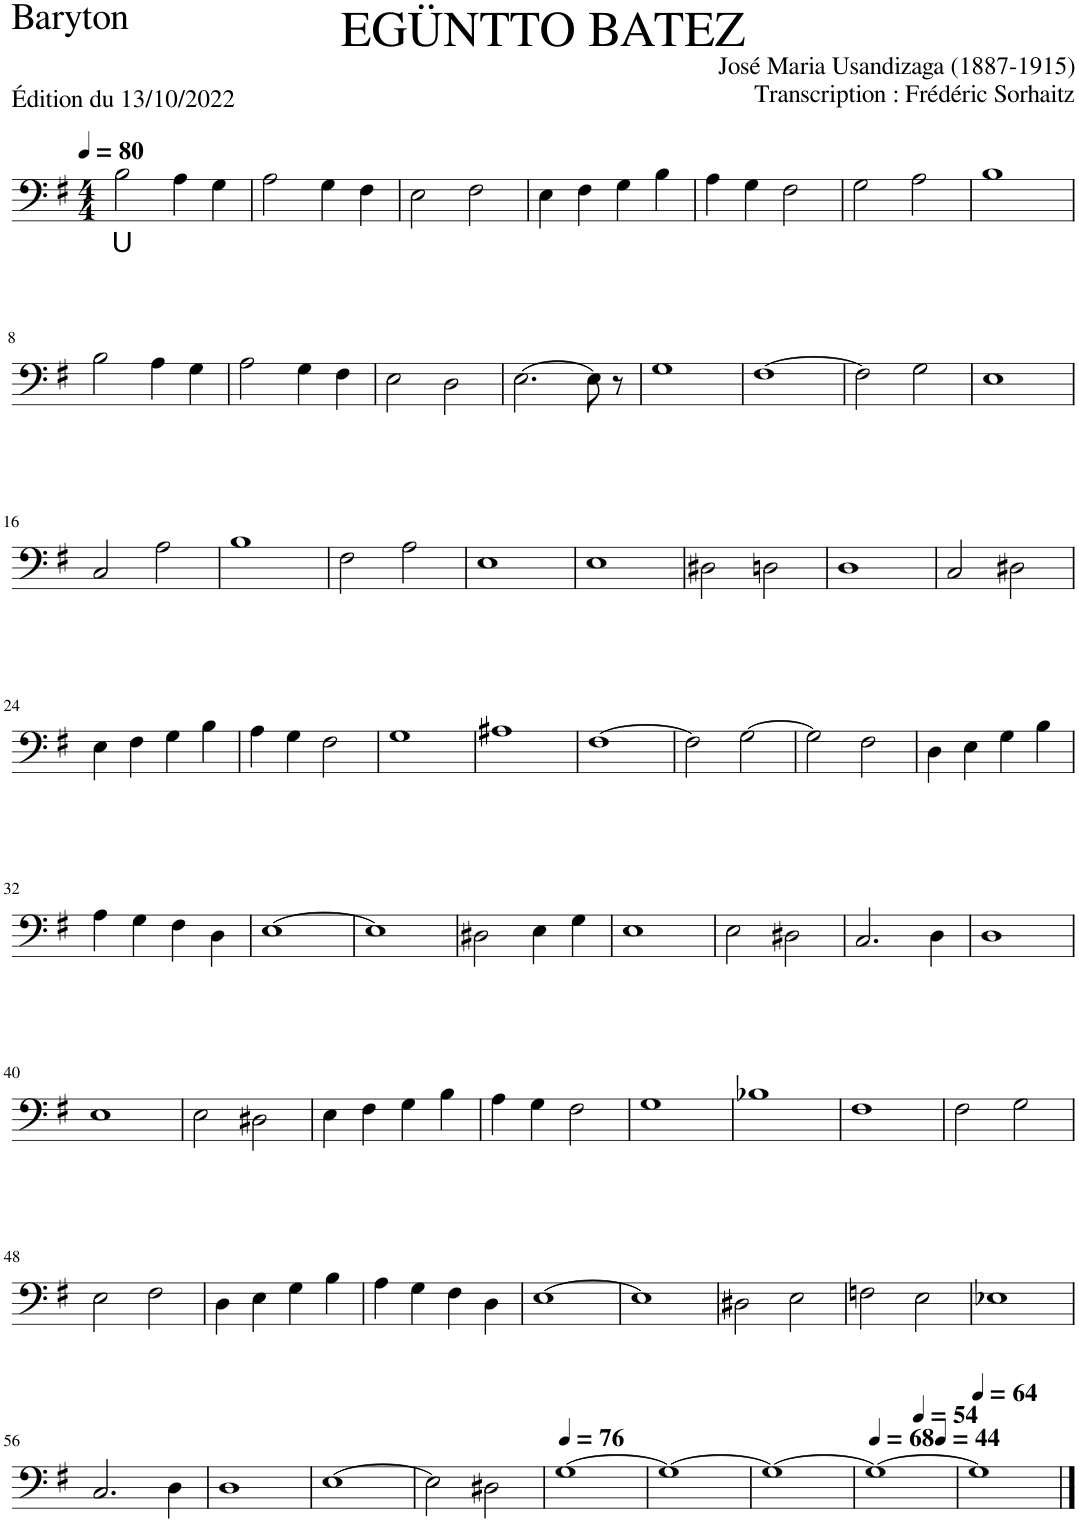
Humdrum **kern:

**kern	**text
*part1	*part1
*staff1	*staff1
*I"Baryton	*
*I'Bar.	*
*clefF4	*
*k[f#]	*
*M4/4	*
*MM80	*
=1	=1
!	!LO:LY:b
2B\	U
4A\	.
4G\	.
=2	=2
2A\	.
4G\	.
4F#\	.
=3	=3
2E\	.
2F#\	.
=4	=4
4E\	.
4F#\	.
4G\	.
4B\	.
=5	=5
4A\	.
4G\	.
2F#\	.
=6	=6
2G\	.
2A\	.
=7	=7
1B	.
!!LO:LB:g=z
=8	=8
2B\	.
4A\	.
4G\	.
=9	=9
2A\	.
4G\	.
4F#\	.
=10	=10
2E\	.
2D\	.
=11	=11
[2.E\	.
8E\]	.
8r	.
=12	=12
1G	.
=13	=13
[1F#	.
=14	=14
2F#\]	.
2G\	.
=15	=15
1E	.
!!LO:LB:g=z
=16	=16
2C/	.
2A\	.
=17	=17
1B	.
=18	=18
2F#\	.
2A\	.
=19	=19
1E	.
=20	=20
1E	.
=21	=21
2D#X\	.
2Dn\	.
=22	=22
1D	.
=23	=23
2C/	.
2D#X\	.
!!LO:LB:g=z
=24	=24
4E\	.
4F#\	.
4G\	.
4B\	.
=25	=25
4A\	.
4G\	.
2F#\	.
=26	=26
1G	.
=27	=27
1A#X	.
=28	=28
[1F#	.
=29	=29
2F#\]	.
[2G\	.
=30	=30
2G\]	.
2F#\	.
=31	=31
4D\	.
4E\	.
4G\	.
4B\	.
!!LO:LB:g=z
=32	=32
4A\	.
4G\	.
4F#\	.
4D\	.
=33	=33
[1E	.
=34	=34
1E]	.
=35	=35
2D#X\	.
4E\	.
4G\	.
=36	=36
1E	.
=37	=37
2E\	.
2D#X\	.
=38	=38
2.C/	.
4D\	.
=39	=39
1D	.
!!LO:LB:g=z
=40	=40
1E	.
=41	=41
2E\	.
2D#X\	.
=42	=42
4E\	.
4F#\	.
4G\	.
4B\	.
=43	=43
4A\	.
4G\	.
2F#\	.
=44	=44
1G	.
=45	=45
1B-X	.
=46	=46
1F#	.
=47	=47
2F#\	.
2G\	.
!!LO:LB:g=z
=48	=48
2E\	.
2F#\	.
=49	=49
4D\	.
4E\	.
4G\	.
4B\	.
=50	=50
4A\	.
4G\	.
4F#\	.
4D\	.
=51	=51
[1E	.
=52	=52
1E]	.
=53	=53
2D#X\	.
2E\	.
=54	=54
2Fn\	.
2E\	.
=55	=55
1E-X	.
!!LO:LB:g=z
=56	=56
2.C/	.
4D\	.
=57	=57
1D	.
=58	=58
[1E	.
=59	=59
2E\]	.
2D#X\	.
=60	=60
*MM76	*
[1G	.
=61	=61
1G_	.
=62	=62
1G_	.
=63	=63
*MM68	*
*^	*
*	*^	*
1G_	2ryy	2.ryy	.
*MM54	*	*	*
.	2ryy	.	.
*MM44	*	*	*
.	.	4ryy	.
*v	*v	*v	*
=64	=64
*MM64	*
1G]	.
==	==
*-	*-
